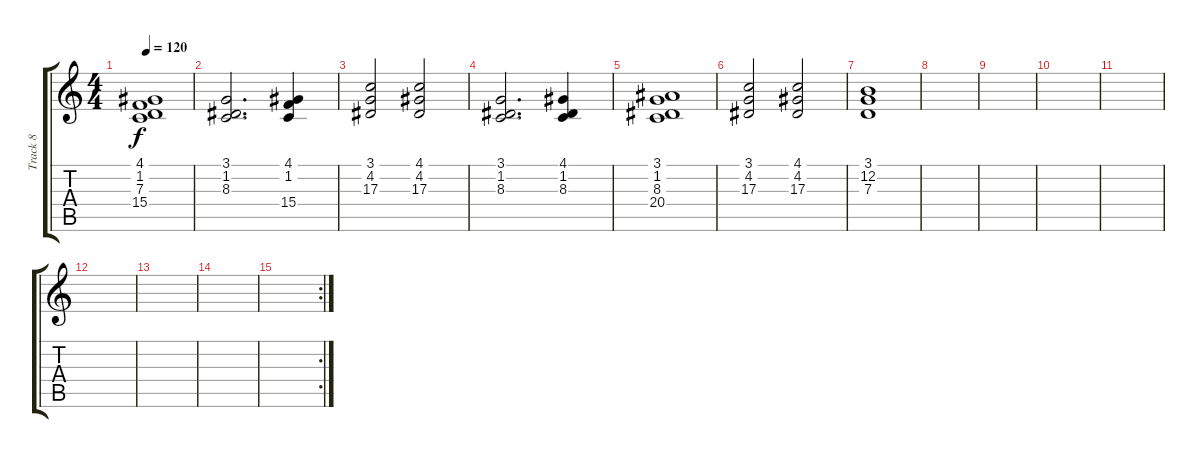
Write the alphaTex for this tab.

\track ("Track 8" "Track 8") {instrument fx7echoes}
\staff {score tabs}
\tuning (E4 B3 G3 D3 A2 E2) {hide}
\ts (4 4)
\tempo 120
\clef g2
\ks c
(4.1 1.2 7.3 15.4).1{dy f} |
(3.1 1.2 8.3).2{d} (4.1 1.2 15.4).4 |
(3.1 4.2 17.3).2 (4.1 4.2 17.3).2 |
(3.1 1.2 8.3).2{d} (4.1 1.2 8.3).4 |
(3.1 1.2 8.3 20.4).1 |
(3.1 4.2 17.3).2 (4.1 4.2 17.3).2 |
(3.1 12.2 7.3).1 |
|
|
|
|
|
|
|
\rc 2
